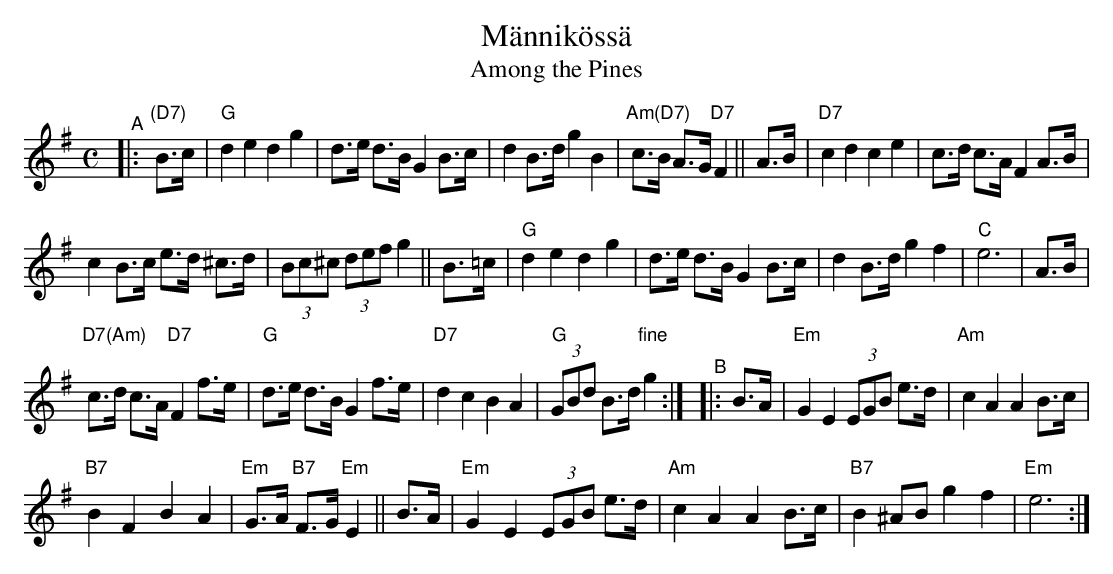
X:1
T: M\"annik\"oss\"a
T: Among the Pines
M: C
L: 1/8
K: G
"^A"|: "(D7)"B>c |\
"G"d2 e2 d2 g2 | d>e d>B G2 B>c | d2 B>d g2 B2 | "Am(D7)"c>B A>G "D7"F2 || A>B | "D7"c2 d2 c2 e2 | c>d c>A F2 A>B |
c2 B>c e>d ^c>d | (3Bc^c (3def g2 || B>=c | "G"d2 e2 d2 g2 | d>e d>B G2 B>c | d2 B>d g2 f2 | "C"e6 | A>B |
"D7(Am)"c>d c>A "D7"F2 f>e | "G"d>e d>B G2 f>e | "D7"d2 c2 B2 A2 | "G"(3GBd B>d "fine"g2 :|"^B"|: B>A | "Em"G2 E2 (3EGB e>d | "Am"c2 A2 A2 B>c |
"B7"B2 F2 B2 A2 | "Em"G>A "B7"F>G "Em"E2 || B>A | "Em"G2 E2 (3EGB e>d | "Am"c2 A2 A2 B>c | "B7"B2 ^AB g2 f2 | "Em"e6 :|
